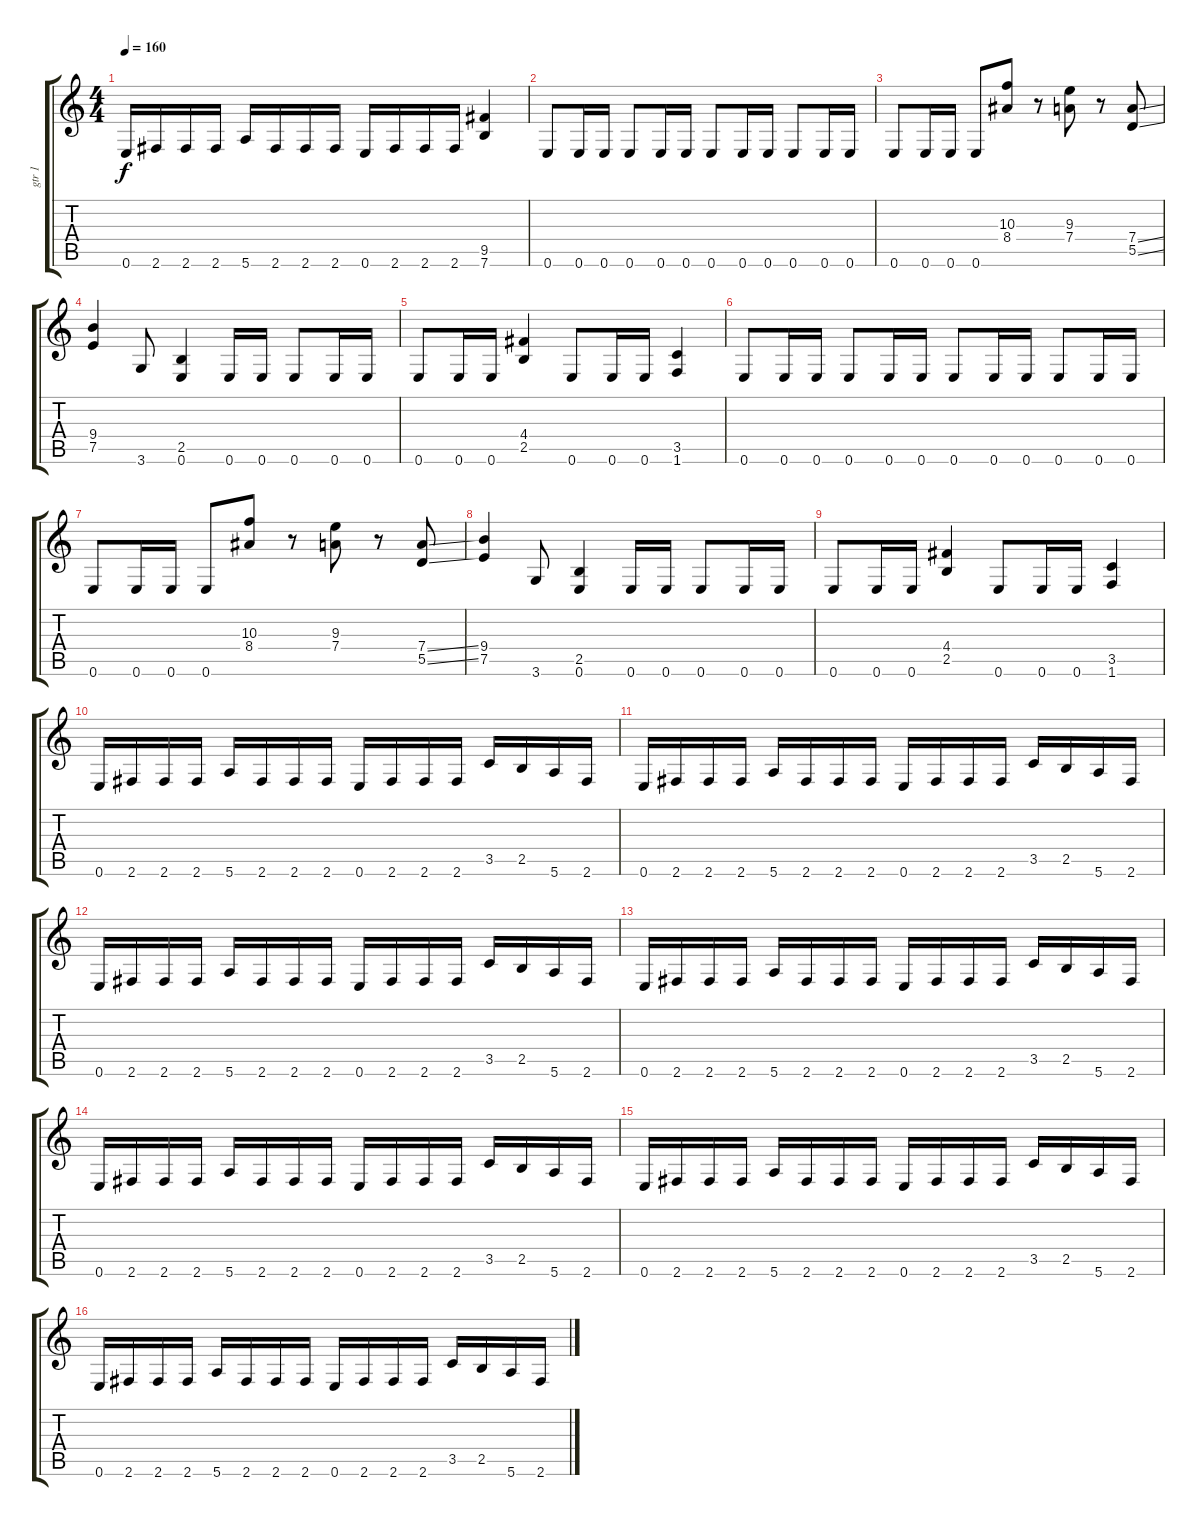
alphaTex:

\track ("gtr 1" "gtr 1") {instrument distortionguitar}
\staff {score tabs}
\tuning (E4 B3 G3 D3 A2 E2) {hide}
\ts (4 4)
\tempo 160
\clef g2
\ks c
0.6.16{dy f} 2.6.16 2.6.16 2.6.16 5.6.16 2.6.16 2.6.16 2.6.16 0.6.16 2.6.16 2.6.16 2.6.16 (9.5 7.6).4 |
0.6.8 0.6.16 0.6.16 0.6.8 0.6.16 0.6.16 0.6.8 0.6.16 0.6.16 0.6.8 0.6.16 0.6.16 |
0.6.8 0.6.16 0.6.16 0.6.8 (10.3 8.4).8 r.8 (9.3 7.4).8 r.8 (7.4{ss} 5.5{ss}).8 |
(9.4 7.5).4 3.6.8 (2.5 0.6).4 0.6.16 0.6.16 0.6.8 0.6.16 0.6.16 |
0.6.8 0.6.16 0.6.16 (4.4 2.5).4 0.6.8 0.6.16 0.6.16 (3.5 1.6).4 |
0.6.8 0.6.16 0.6.16 0.6.8 0.6.16 0.6.16 0.6.8 0.6.16 0.6.16 0.6.8 0.6.16 0.6.16 |
0.6.8 0.6.16 0.6.16 0.6.8 (10.3 8.4).8 r.8 (9.3 7.4).8 r.8 (7.4{ss} 5.5{ss}).8 |
(9.4 7.5).4 3.6.8 (2.5 0.6).4 0.6.16 0.6.16 0.6.8 0.6.16 0.6.16 |
0.6.8 0.6.16 0.6.16 (4.4 2.5).4 0.6.8 0.6.16 0.6.16 (3.5 1.6).4 |
0.6.16 2.6.16 2.6.16 2.6.16 5.6.16 2.6.16 2.6.16 2.6.16 0.6.16 2.6.16 2.6.16 2.6.16 3.5.16 2.5.16 5.6.16 2.6.16 |
0.6.16 2.6.16 2.6.16 2.6.16 5.6.16 2.6.16 2.6.16 2.6.16 0.6.16 2.6.16 2.6.16 2.6.16 3.5.16 2.5.16 5.6.16 2.6.16 |
0.6.16 2.6.16 2.6.16 2.6.16 5.6.16 2.6.16 2.6.16 2.6.16 0.6.16 2.6.16 2.6.16 2.6.16 3.5.16 2.5.16 5.6.16 2.6.16 |
0.6.16 2.6.16 2.6.16 2.6.16 5.6.16 2.6.16 2.6.16 2.6.16 0.6.16 2.6.16 2.6.16 2.6.16 3.5.16 2.5.16 5.6.16 2.6.16 |
0.6.16 2.6.16 2.6.16 2.6.16 5.6.16 2.6.16 2.6.16 2.6.16 0.6.16 2.6.16 2.6.16 2.6.16 3.5.16 2.5.16 5.6.16 2.6.16 |
0.6.16 2.6.16 2.6.16 2.6.16 5.6.16 2.6.16 2.6.16 2.6.16 0.6.16 2.6.16 2.6.16 2.6.16 3.5.16 2.5.16 5.6.16 2.6.16 |
0.6.16 2.6.16 2.6.16 2.6.16 5.6.16 2.6.16 2.6.16 2.6.16 0.6.16 2.6.16 2.6.16 2.6.16 3.5.16 2.5.16 5.6.16 2.6.16
